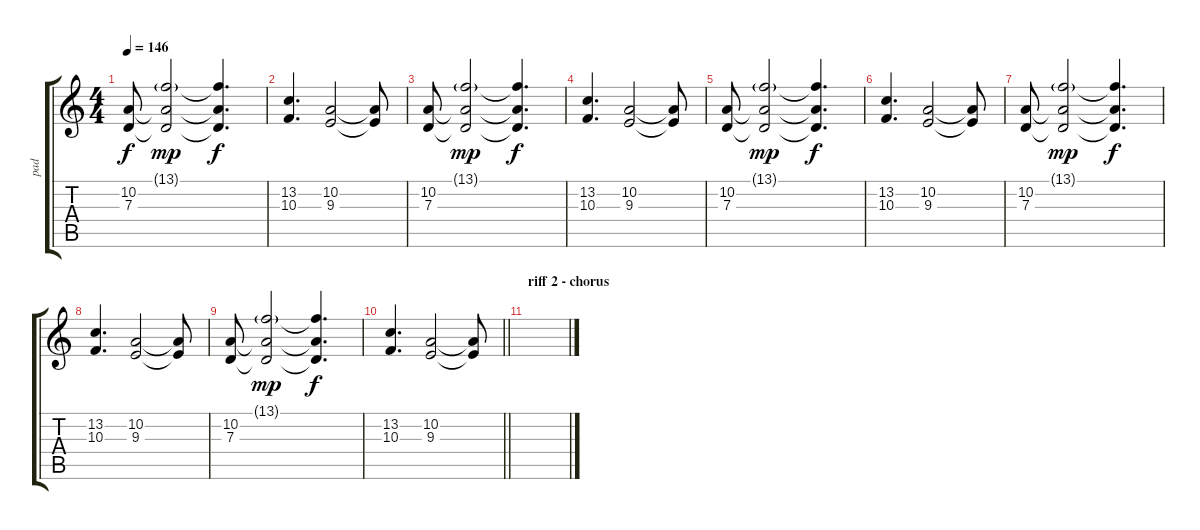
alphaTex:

\track ("pad" "pad") {instrument pad4choir}
\staff {score tabs}
\tuning (E4 B3 G3 D3 A2 E2) {hide}
\ts (4 4)
\tempo 146
\clef g2
\ks c
(10.2 7.3).8{dy f} (13.1{g} 10.2{t} 7.3{t}).2{dy mp} (13.1{t} 10.2{t} 7.3{t}).4{d dy f} |
(13.2 10.3).4{d} (10.2 9.3).2 (10.2{t} 9.3{t}).8 |
(10.2 7.3).8 (13.1{g} 10.2{t} 7.3{t}).2{dy mp} (13.1{t} 10.2{t} 7.3{t}).4{d dy f} |
(13.2 10.3).4{d} (10.2 9.3).2 (10.2{t} 9.3{t}).8 |
(10.2 7.3).8 (13.1{g} 10.2{t} 7.3{t}).2{dy mp} (13.1{t} 10.2{t} 7.3{t}).4{d dy f} |
(13.2 10.3).4{d} (10.2 9.3).2 (10.2{t} 9.3{t}).8 |
(10.2 7.3).8 (13.1{g} 10.2{t} 7.3{t}).2{dy mp} (13.1{t} 10.2{t} 7.3{t}).4{d dy f} |
(13.2 10.3).4{d} (10.2 9.3).2 (10.2{t} 9.3{t}).8 |
(10.2 7.3).8 (13.1{g} 10.2{t} 7.3{t}).2{dy mp} (13.1{t} 10.2{t} 7.3{t}).4{d dy f} |
\barLineRight lightlight
(13.2 10.3).4{d} (10.2 9.3).2 (10.2{t} 9.3{t}).8 |
\section ("" "riff 2 - chorus")
